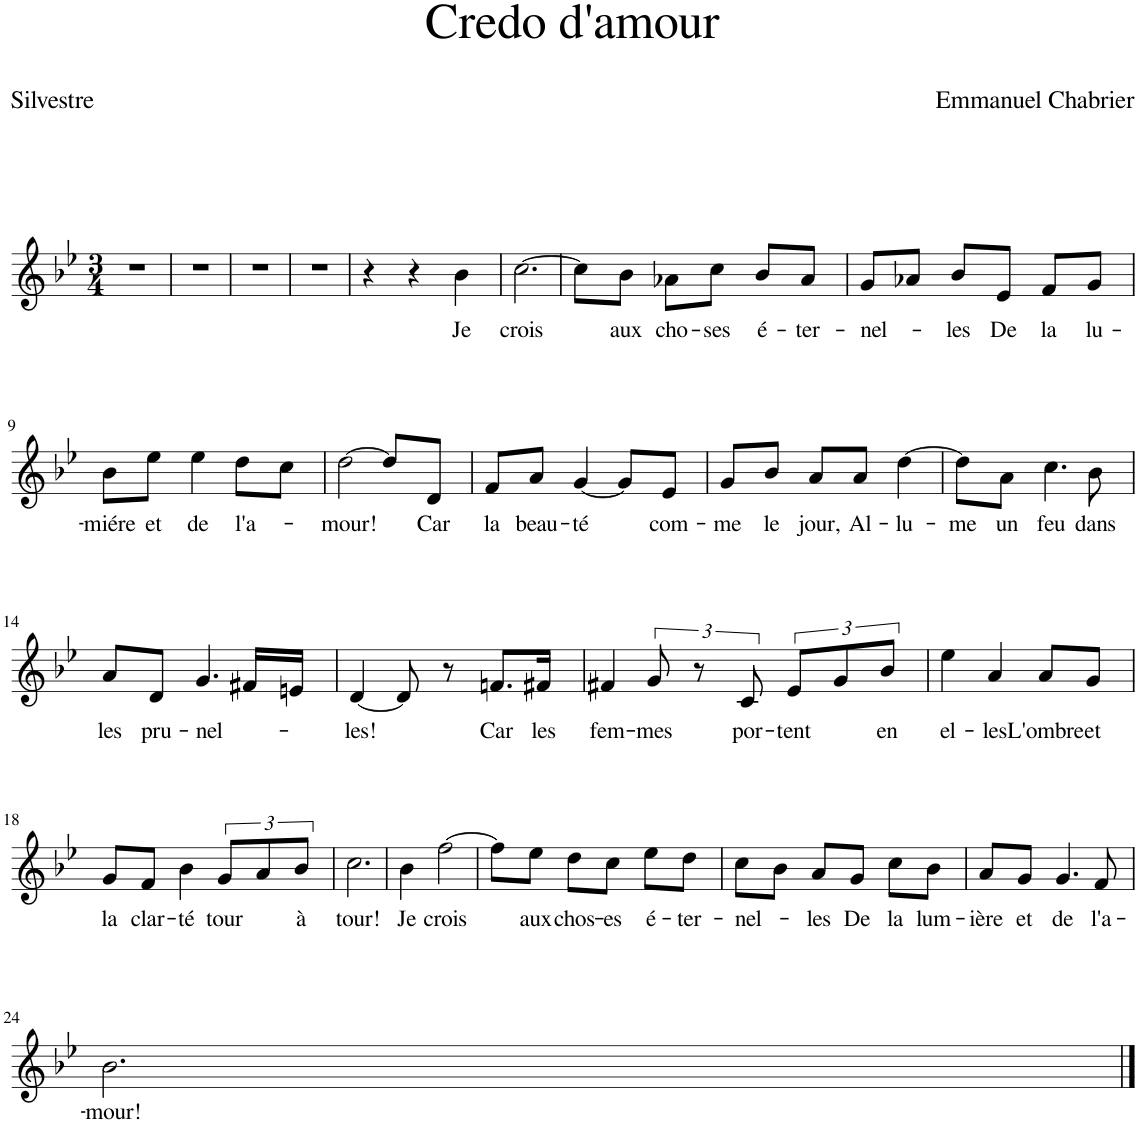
**kern	**text
*part1	*part1
*staff1	*staff1
*I"Piano	*
*I'Pno	*
*clefG2	*
*k[b-e-]	*
*M3/4	*
=1	=1
2.r	.
=2	=2
2.r	.
=3	=3
2.r	.
=4	=4
2.r	.
=5	=5
4r	.
4r	.
!	!LO:LY:b
4b-\	Je
=6	=6
!	!LO:LY:b
[2.cc\	crois
=7	=7
8cc\L]	.
!	!LO:LY:b
8b-\J	aux
!	!LO:LY:b
8a-X\L	cho-
!	!LO:LY:b
8cc\J	-ses
!	!LO:LY:b
8b-/L	é-
!	!LO:LY:b
8a-/J	-ter-
=8	=8
!	!LO:LY:b
8g/L	-nel-
8a-X/J	.
!	!LO:LY:b
8b-/L	-les
!	!LO:LY:b
8e-/J	De
!	!LO:LY:b
8f/L	la
!	!LO:LY:b
8g/J	lu-
!!LO:LB:g=z
=9	=9
!	!LO:LY:b
8b-\L	-miére
!	!LO:LY:b
8ee-\J	et
!	!LO:LY:b
4ee-\	de
!	!LO:LY:b
8dd\L	l'a-
8cc\J	.
=10	=10
!	!LO:LY:b
[2dd\	-mour!
8dd/L]	.
!	!LO:LY:b
8d/J	Car
=11	=11
!	!LO:LY:b
8f/L	la
!	!LO:LY:b
8a/J	beau-
!	!LO:LY:b
[4g/	-té
8g/L]	.
!	!LO:LY:b
8e-/J	com-
=12	=12
!	!LO:LY:b
8g/L	-me
!	!LO:LY:b
8b-/J	le
!	!LO:LY:b
8a/L	jour,
!	!LO:LY:b
8a/J	Al-
!	!LO:LY:b
[4dd\	-lu-
=13	=13
!	!LO:LY:b
8dd\L]	-me
!	!LO:LY:b
8a\J	un
!	!LO:LY:b
4.cc\	feu
!	!LO:LY:b
8b-\	dans
!!LO:LB:g=z
=14	=14
!	!LO:LY:b
8a/L	les
!	!LO:LY:b
8d/J	pru-
!	!LO:LY:b
4.g/	-nel-
16f#X/LL	.
16en/JJ	.
=15	=15
!	!LO:LY:b
[4d/	-les!
8d/]	.
8r	.
!	!LO:LY:b
8.fn/L	Car
!	!LO:LY:b
16f#X/Jk	les
=16	=16
!	!LO:LY:b
4f#X/	fem-
!	!LO:LY:b
12g/	-mes
12r	.
!	!LO:LY:b
12c/	por-
!	!LO:LY:b
12e-/L	-tent
12g/	.
!	!LO:LY:b
12b-/J	en
=17	=17
!	!LO:LY:b
4ee-\	el-
!	!LO:LY:b
4a/	-les
!	!LO:LY:b
8a/L	L'ombre
!	!LO:LY:b
8g/J	et
!!LO:LB:g=z
=18	=18
!	!LO:LY:b
8g/L	la
!	!LO:LY:b
8f/J	clar-
!	!LO:LY:b
4b-\	-té
!	!LO:LY:b
12g/L	tour
12a/	.
!	!LO:LY:b
12b-/J	à
=19	=19
!	!LO:LY:b
2.cc\	tour!
=20	=20
!	!LO:LY:b
4b-\	Je
!	!LO:LY:b
[2ff\	crois
=21	=21
8ff\L]	.
!	!LO:LY:b
8ee-\J	aux
!	!LO:LY:b
8dd\L	chos-
!	!LO:LY:b
8cc\J	-es
!	!LO:LY:b
8ee-\L	é-
!	!LO:LY:b
8dd\J	-ter-
=22	=22
!	!LO:LY:b
8cc\L	-nel-
8b-\J	.
!	!LO:LY:b
8a/L	-les
!	!LO:LY:b
8g/J	De
!	!LO:LY:b
8cc\L	la
!	!LO:LY:b
8b-\J	lum-
=23	=23
!	!LO:LY:b
8a/L	-ière
!	!LO:LY:b
8g/J	et
!	!LO:LY:b
4.g/	de
!	!LO:LY:b
8f/	l'a-
!!LO:LB:g=z
=24	=24
!	!LO:LY:b
2.b-\	-mour!
==	==
*-	*-
